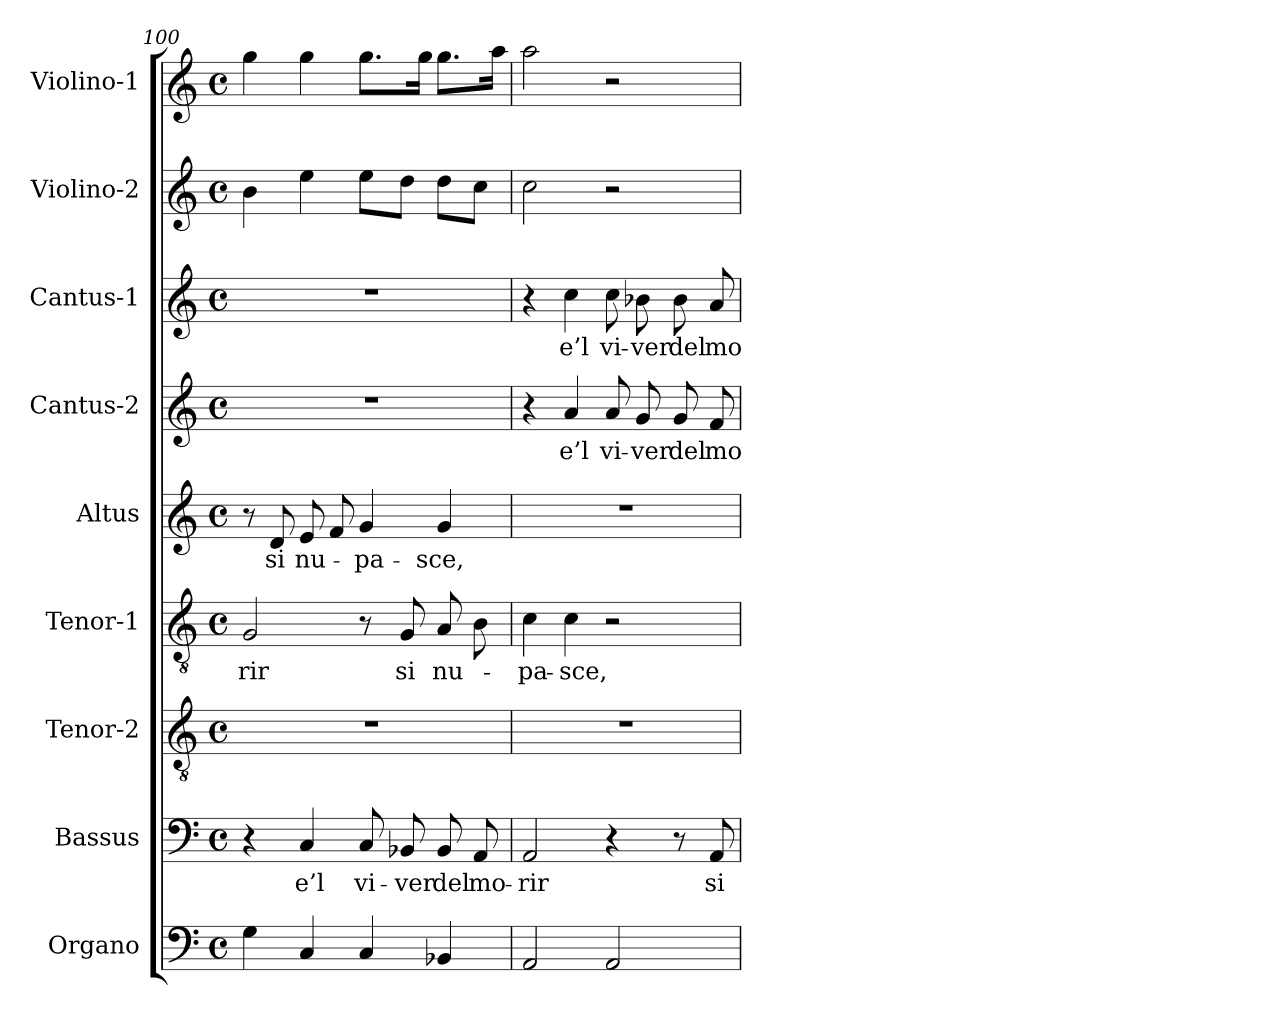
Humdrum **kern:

**kern	**kern	**text	**kern	**kern	**text	**kern	**text	**kern	**text	**kern	**text	**kern	**kern
*part9	*part8	*part8	*part7	*part6	*part6	*part5	*part5	*part4	*part4	*part3	*part3	*part2	*part1
*staff9	*staff8	*staff8	*staff7	*staff6	*staff6	*staff5	*staff5	*staff4	*staff4	*staff3	*staff3	*staff2	*staff1
*I"Organo	*I"Bassus	*	*I"Tenor-2	*I"Tenor-1	*	*I"Altus	*	*I"Cantus-2	*	*I"Cantus-1	*	*I"Violino-2	*I"Violino-1
*I'Og	*I'B	*	*I'T2	*I'T1	*	*I'A	*	*I'C2	*	*I'C1	*	*I'V2	*I'V1
!!LO:LB:g=z
*clefF4	*clefF4	*	*clefGv2	*clefGv2	*	*clefG2	*	*clefG2	*	*clefG2	*	*clefG2	*clefG2
*k[]	*k[]	*	*k[]	*k[]	*	*k[]	*	*k[]	*	*k[]	*	*k[]	*k[]
*C:	*C:	*	*C:	*C:	*	*C:	*	*C:	*	*C:	*	*C:	*C:
*M4/4	*M4/4	*	*M4/4	*M4/4	*	*M4/4	*	*M4/4	*	*M4/4	*	*M4/4	*M4/4
*met(c)	*met(c)	*	*met(c)	*met(c)	*	*met(c)	*	*met(c)	*	*met(c)	*	*met(c)	*met(c)
=100	=100	=100	=100	=100	=100	=100	=100	=100	=100	=100	=100	=100	=100
!	!	!	!	!	!LO:LY:b	!	!	!	!	!	!	!	!
4G\	4r	.	1r	2G/	-rir	8r	.	1r	.	1r	.	4b\	4gg\
!	!	!	!	!	!	!	!LO:LY:b	!	!	!	!	!	!
.	.	.	.	.	.	8d/	si	.	.	.	.	.	.
!	!	!LO:LY:b	!	!	!	!	!	!	!	!	!	!	!
!	!	!	!	!	!	!	!LO:LY:b	!	!	!	!	!	!
4C/	4C/	e’l	.	.	.	8e/	nu-	.	.	.	.	4ee\	4gg\
.	.	.	.	.	.	8f/	.	.	.	.	.	.	.
!	!	!LO:LY:b	!	!	!	!	!	!	!	!	!	!	!
!	!	!	!	!	!	!	!LO:LY:b	!	!	!	!	!	!
4C/	8C/	vi-	.	8r	.	4g/	-pa-	.	.	.	.	8ee\L	8.gg\L
!	!	!LO:LY:b	!	!	!	!	!	!	!	!	!	!	!
!	!	!	!	!	!LO:LY:b	!	!	!	!	!	!	!	!
.	8BB-X/	-ver	.	8G/	si	.	.	.	.	.	.	8dd\J	.
.	.	.	.	.	.	.	.	.	.	.	.	.	16gg\Jk
!	!	!LO:LY:b	!	!	!	!	!	!	!	!	!	!	!
!	!	!	!	!	!LO:LY:b	!	!	!	!	!	!	!	!
!	!	!	!	!	!	!	!LO:LY:b	!	!	!	!	!	!
4BB-X/	8BB-/	del	.	8A/	nu-	4g/	-sce,	.	.	.	.	8dd\L	8.gg\L
!	!	!LO:LY:b	!	!	!	!	!	!	!	!	!	!	!
.	8AA/	mo-	.	8B\	.	.	.	.	.	.	.	8cc\J	.
.	.	.	.	.	.	.	.	.	.	.	.	.	16aa\Jk
=101	=101	=101	=101	=101	=101	=101	=101	=101	=101	=101	=101	=101	=101
!	!	!LO:LY:b	!	!	!	!	!	!	!	!	!	!	!
!	!	!	!	!	!LO:LY:b	!	!	!	!	!	!	!	!
2AA/	2AA/	-rir	1r	4c\	-pa-	1r	.	4r	.	4r	.	2cc\	2aa\
!	!	!	!	!	!LO:LY:b	!	!	!	!	!	!	!	!
!	!	!	!	!	!	!	!	!	!LO:LY:b	!	!	!	!
!	!	!	!	!	!	!	!	!	!	!	!LO:LY:b	!	!
.	.	.	.	4c\	-sce,	.	.	4a/	e’l	4cc\	e’l	.	.
!	!	!	!	!	!	!	!	!	!LO:LY:b	!	!	!	!
!	!	!	!	!	!	!	!	!	!	!	!LO:LY:b	!	!
2AA/	4r	.	.	2r	.	.	.	8a/	vi-	8cc\	vi-	2r	2r
!	!	!	!	!	!	!	!	!	!LO:LY:b	!	!	!	!
!	!	!	!	!	!	!	!	!	!	!	!LO:LY:b	!	!
.	.	.	.	.	.	.	.	8g/	-ver	8b-X\	-ver	.	.
!	!	!	!	!	!	!	!	!	!LO:LY:b	!	!	!	!
!	!	!	!	!	!	!	!	!	!	!	!LO:LY:b	!	!
.	8r	.	.	.	.	.	.	8g/	del	8b-\	del	.	.
!	!	!LO:LY:b	!	!	!	!	!	!	!	!	!	!	!
!	!	!	!	!	!	!	!	!	!LO:LY:b	!	!	!	!
!	!	!	!	!	!	!	!	!	!	!	!LO:LY:b	!	!
.	8AA/	si	.	.	.	.	.	8f/	mo-	8a/	mo-	.	.
=	=	=	=	=	=	=	=	=	=	=	=	=	=
*-	*-	*-	*-	*-	*-	*-	*-	*-	*-	*-	*-	*-	*-
